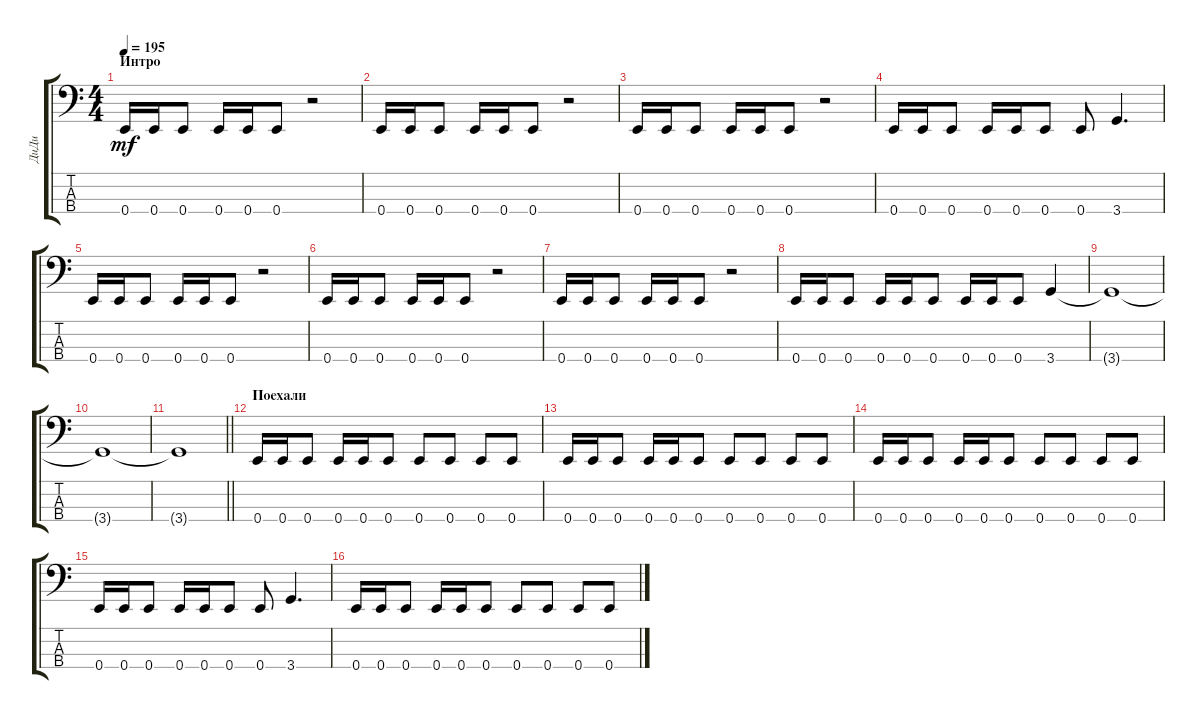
\track ("ДиДи" "ДиДи") {instrument electricbassfinger}
\staff {score tabs}
\tuning (G2 D2 A1 E1) {hide}
\ts (4 4)
\section ("" "Интро")
\tempo 195
\clef f4
\ks c
0.4.16{dy mf instrument electricbassfinger} 0.4.16 0.4.8 0.4.16 0.4.16 0.4.8 r.2 |
0.4.16 0.4.16 0.4.8 0.4.16 0.4.16 0.4.8 r.2 |
0.4.16 0.4.16 0.4.8 0.4.16 0.4.16 0.4.8 r.2 |
0.4.16 0.4.16 0.4.8 0.4.16 0.4.16 0.4.8 0.4.8 3.4.4{d} |
0.4.16 0.4.16 0.4.8 0.4.16 0.4.16 0.4.8 r.2 |
0.4.16 0.4.16 0.4.8 0.4.16 0.4.16 0.4.8 r.2 |
0.4.16 0.4.16 0.4.8 0.4.16 0.4.16 0.4.8 r.2 |
0.4.16 0.4.16 0.4.8 0.4.16 0.4.16 0.4.8 0.4.16 0.4.16 0.4.8 3.4.4 |
3.4{t}.1 |
3.4{t}.1 |
\barLineRight lightlight
3.4{t}.1 |
\section ("" "Поехали")
0.4.16 0.4.16 0.4.8 0.4.16 0.4.16 0.4.8 0.4.8 0.4.8 0.4.8 0.4.8 |
0.4.16 0.4.16 0.4.8 0.4.16 0.4.16 0.4.8 0.4.8 0.4.8 0.4.8 0.4.8 |
0.4.16 0.4.16 0.4.8 0.4.16 0.4.16 0.4.8 0.4.8 0.4.8 0.4.8 0.4.8 |
0.4.16 0.4.16 0.4.8 0.4.16 0.4.16 0.4.8 0.4.8 3.4.4{d} |
0.4.16 0.4.16 0.4.8 0.4.16 0.4.16 0.4.8 0.4.8 0.4.8 0.4.8 0.4.8
